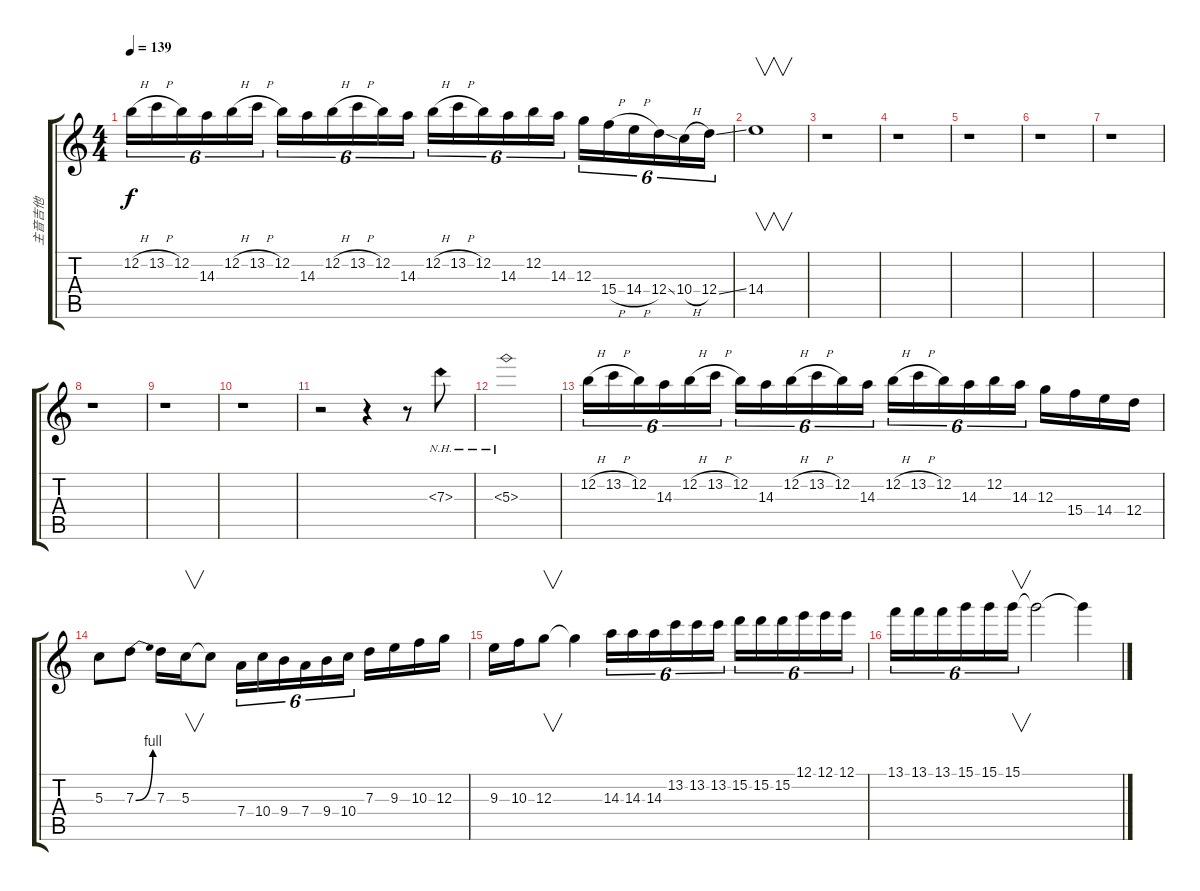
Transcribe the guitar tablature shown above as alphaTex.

\track ("主音吉他" "主音吉他") {instrument distortionguitar}
\staff {score tabs}
\tuning (E4 B3 G3 D3 A2 E2) {hide}
\ts (4 4)
\tempo 139
\clef g2
\ks c
12.2{h}.16{tu (6 4) dy f} 13.2{h}.16{tu (6 4)} 12.2.16{tu (6 4)} 14.3.16{tu (6 4)} 12.2{h}.16{tu (6 4)} 13.2{h}.16{tu (6 4)} 12.2.16{tu (6 4)} 14.3.16{tu (6 4)} 12.2{h}.16{tu (6 4)} 13.2{h}.16{tu (6 4)} 12.2.16{tu (6 4)} 14.3.16{tu (6 4)} 12.2{h}.16{tu (6 4)} 13.2{h}.16{tu (6 4)} 12.2.16{tu (6 4)} 14.3.16{tu (6 4)} 12.2.16{tu (6 4)} 14.3.16{tu (6 4)} 12.3.16{tu (6 4)} 15.4{h}.16{tu (6 4)} 14.4{h}.16{tu (6 4)} 12.4{ss}.16{tu (6 4)} 10.4{h}.16{tu (6 4)} 12.4{ss}.16{tu (6 4)} |
14.4.1{v} |
r.1 |
r.1 |
r.1 |
r.1 |
r.1 |
r.1 |
r.1 |
r.1 |
r.2 r.4 r.8 7.3{nh}.8 |
5.3{nh}.1 |
12.2{h}.16{tu (6 4)} 13.2{h}.16{tu (6 4)} 12.2.16{tu (6 4)} 14.3.16{tu (6 4)} 12.2{h}.16{tu (6 4)} 13.2{h}.16{tu (6 4)} 12.2.16{tu (6 4)} 14.3.16{tu (6 4)} 12.2{h}.16{tu (6 4)} 13.2{h}.16{tu (6 4)} 12.2.16{tu (6 4)} 14.3.16{tu (6 4)} 12.2{h}.16{tu (6 4)} 13.2{h}.16{tu (6 4)} 12.2.16{tu (6 4)} 14.3.16{tu (6 4)} 12.2.16{tu (6 4)} 14.3.16{tu (6 4)} 12.3.16 15.4.16 14.4.16 12.4.16 |
5.3.8 7.3{be (bend 0 0 60 4)}.8 7.3.16 5.3.16{v} 5.3{t}.8 7.4.16{tu (6 4)} 10.4.16{tu (6 4)} 9.4.16{tu (6 4)} 7.4.16{tu (6 4)} 9.4.16{tu (6 4)} 10.4.16{tu (6 4)} 7.3.16 9.3.16 10.3.16 12.3.16 |
9.3.16 10.3.16 12.3.8{v} 12.3{t}.4 14.3.16{tu (6 4)} 14.3.16{tu (6 4)} 14.3.16{tu (6 4)} 13.2.16{tu (6 4)} 13.2.16{tu (6 4)} 13.2.16{tu (6 4)} 15.2.16{tu (6 4)} 15.2.16{tu (6 4)} 15.2.16{tu (6 4)} 12.1.16{tu (6 4)} 12.1.16{tu (6 4)} 12.1.16{tu (6 4)} |
13.1.16{tu (6 4)} 13.1.16{tu (6 4)} 13.1.16{tu (6 4)} 15.1.16{tu (6 4)} 15.1.16{tu (6 4)} 15.1.16{v tu (6 4)} 15.1{t}.2 15.1{t}.4
